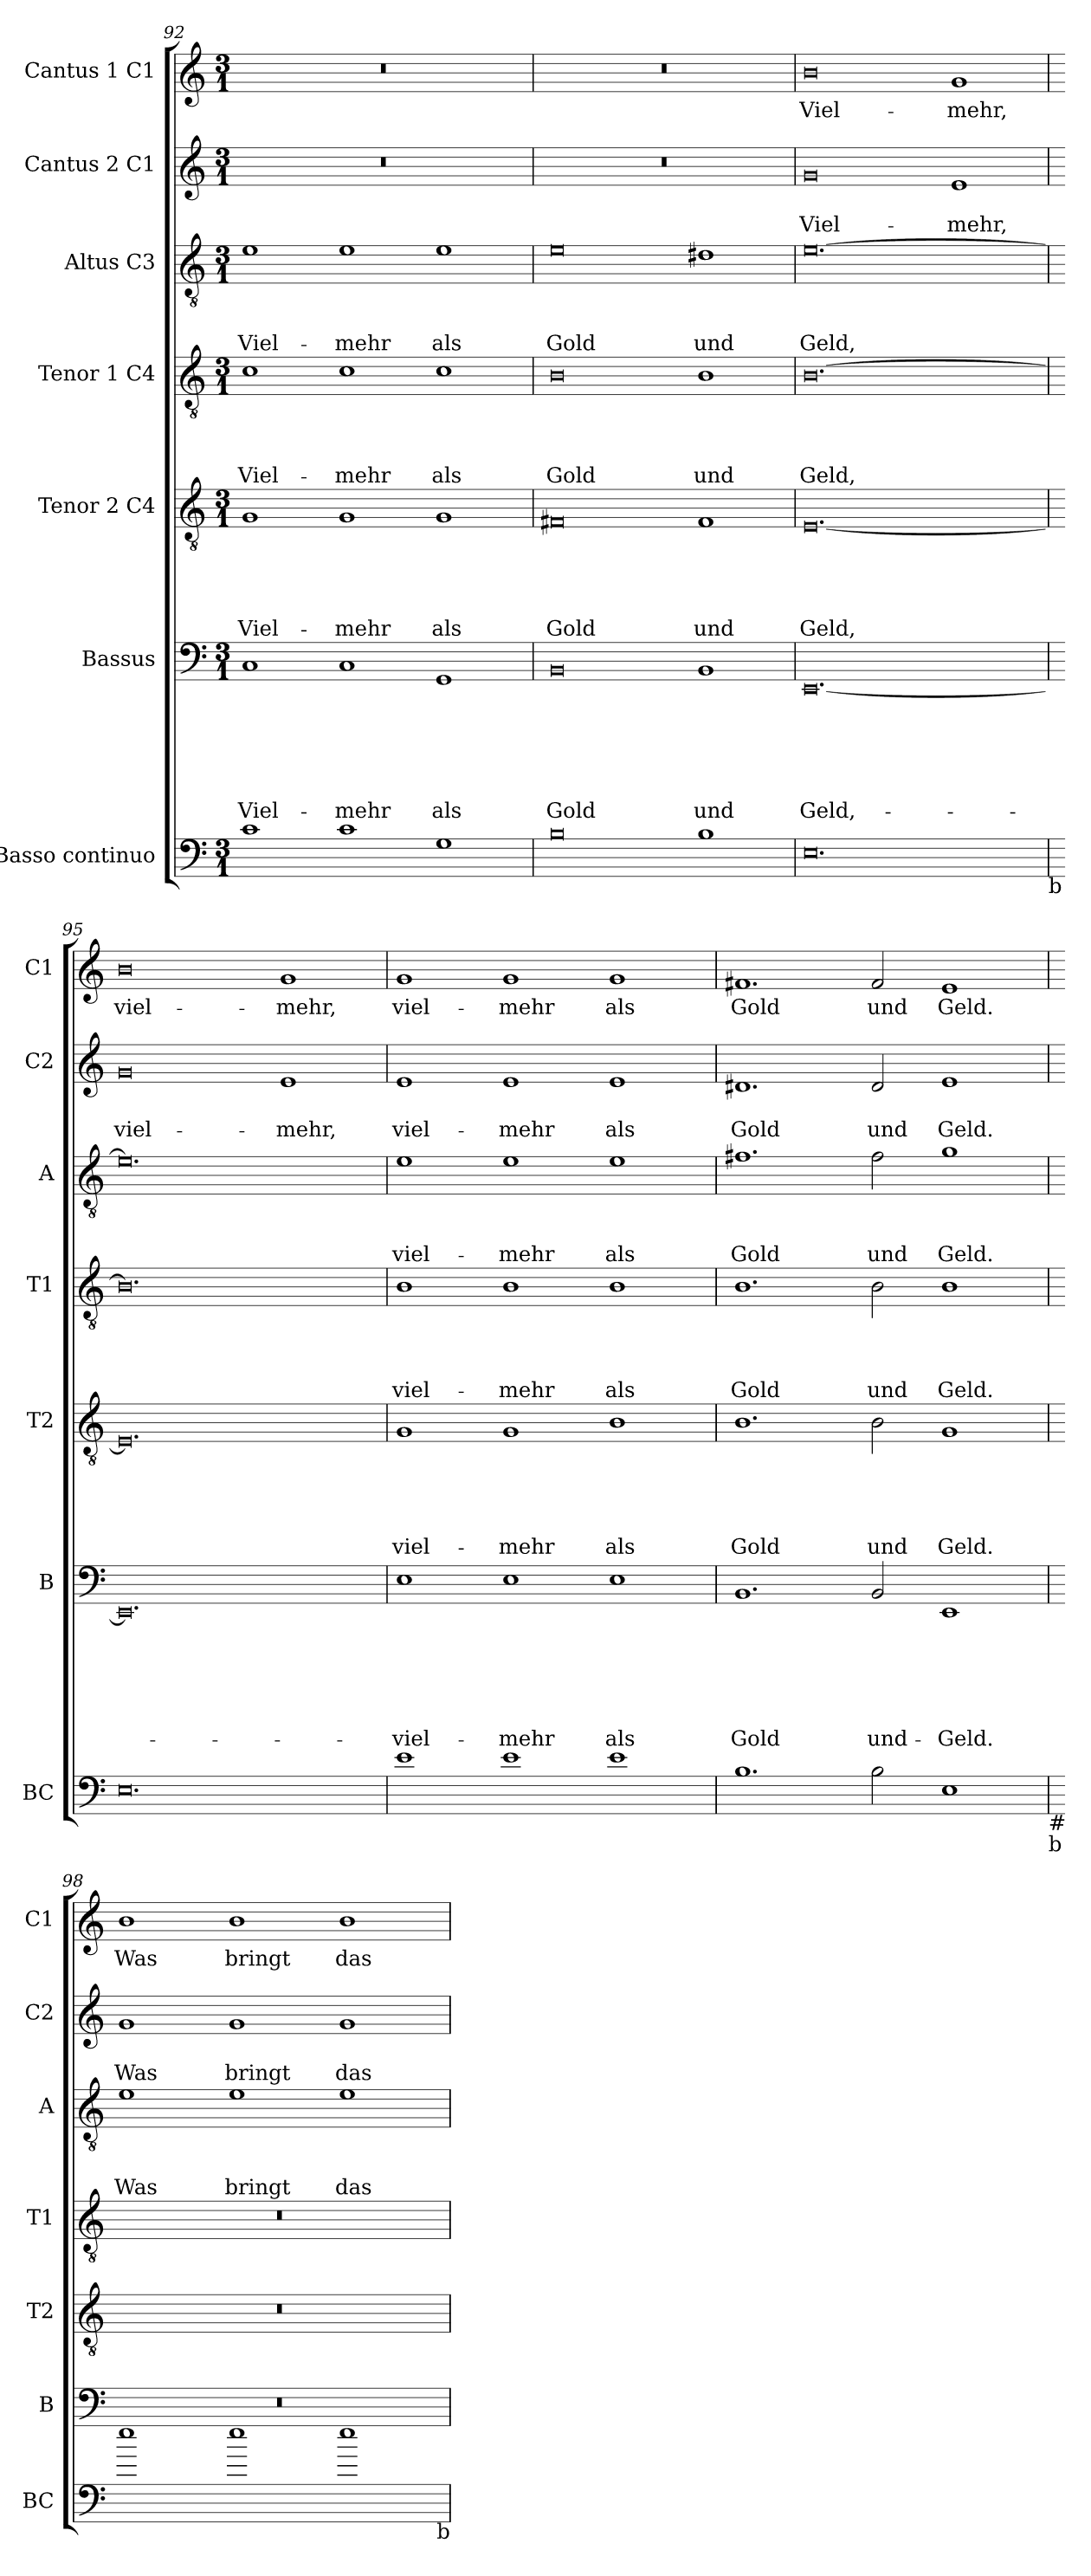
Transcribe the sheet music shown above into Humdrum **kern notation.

**kern	**kern	**text	**text	**text	**text	**text	**text	**kern	**text	**text	**text	**text	**text	**kern	**text	**text	**text	**text	**kern	**text	**text	**text	**kern	**text	**text	**kern	**text
*part7	*part6	*part6	*part6	*part6	*part6	*part6	*part6	*part5	*part5	*part5	*part5	*part5	*part5	*part4	*part4	*part4	*part4	*part4	*part3	*part3	*part3	*part3	*part2	*part2	*part2	*part1	*part1
*staff7	*staff6	*staff6	*staff6	*staff6	*staff6	*staff6	*staff6	*staff5	*staff5	*staff5	*staff5	*staff5	*staff5	*staff4	*staff4	*staff4	*staff4	*staff4	*staff3	*staff3	*staff3	*staff3	*staff2	*staff2	*staff2	*staff1	*staff1
*I"Basso continuo	*I"Bassus	*	*	*	*	*	*	*I"Tenor 2 C4	*	*	*	*	*	*I"Tenor 1 C4	*	*	*	*	*I"Altus C3	*	*	*	*I"Cantus 2 C1	*	*	*I"Cantus 1 C1	*
*I'BC	*I'B	*	*	*	*	*	*	*I'T2	*	*	*	*	*	*I'T1	*	*	*	*	*I'A	*	*	*	*I'C2	*	*	*I'C1	*
*clefF4	*clefF4	*	*	*	*	*	*	*clefGv2	*	*	*	*	*	*clefGv2	*	*	*	*	*clefGv2	*	*	*	*clefG2	*	*	*clefG2	*
*ITrd7c12	*	*	*	*	*	*	*	*	*	*	*	*	*	*	*	*	*	*	*	*	*	*	*	*	*	*	*
*k[]	*k[]	*	*	*	*	*	*	*k[]	*	*	*	*	*	*k[]	*	*	*	*	*k[]	*	*	*	*k[]	*	*	*k[]	*
*C:	*C:	*	*	*	*	*	*	*C:	*	*	*	*	*	*C:	*	*	*	*	*C:	*	*	*	*C:	*	*	*C:	*
*M3/1	*M3/1	*	*	*	*	*	*	*M3/1	*	*	*	*	*	*M3/1	*	*	*	*	*M3/1	*	*	*	*M3/1	*	*	*M3/1	*
=92	=92	=92	=92	=92	=92	=92	=92	=92	=92	=92	=92	=92	=92	=92	=92	=92	=92	=92	=92	=92	=92	=92	=92	=92	=92	=92	=92
!	!	!	!	!	!	!	!LO:LY:b	!	!	!	!	!	!LO:LY:b	!	!	!	!	!LO:LY:b	!	!	!	!LO:LY:b	!LO:N:vis=1	!	!	!LO:N:vis=1	!
1C	1C	.	.	.	.	.	Viel-	1G	.	.	.	.	Viel-	1c	.	.	.	Viel-	1e	.	.	Viel-	0.r	.	.	0.r	.
!	!	!	!	!	!	!	!LO:LY:b	!	!	!	!	!	!LO:LY:b	!	!	!	!	!LO:LY:b	!	!	!	!LO:LY:b	!	!	!	!	!
1C	1C	.	.	.	.	.	-mehr	1G	.	.	.	.	-mehr	1c	.	.	.	-mehr	1e	.	.	-mehr	.	.	.	.	.
!	!	!	!	!	!	!	!LO:LY:b	!	!	!	!	!	!LO:LY:b	!	!	!	!	!LO:LY:b	!	!	!	!LO:LY:b	!	!	!	!	!
1GG	1GG	.	.	.	.	.	als	1G	.	.	.	.	als	1c	.	.	.	als	1e	.	.	als	.	.	.	.	.
=93	=93	=93	=93	=93	=93	=93	=93	=93	=93	=93	=93	=93	=93	=93	=93	=93	=93	=93	=93	=93	=93	=93	=93	=93	=93	=93	=93
!	!	!	!	!	!	!	!LO:LY:b	!	!	!	!	!	!LO:LY:b	!	!	!	!	!LO:LY:b	!	!	!	!LO:LY:b	!LO:N:vis=1	!	!	!LO:N:vis=1	!
0BB>	0BB	.	.	.	.	.	Gold	0F#X	.	.	.	.	Gold	0B	.	.	.	Gold	0e	.	.	Gold	0.r	.	.	0.r	.
!	!	!	!	!	!	!	!LO:LY:b	!	!	!	!	!	!LO:LY:b	!	!	!	!	!LO:LY:b	!	!	!	!LO:LY:b	!	!	!	!	!
1BB	1BB	.	.	.	.	.	und	1F#	.	.	.	.	und	1B	.	.	.	und	1d#X	.	.	und	.	.	.	.	.
!!LO:PB:g=z
=94	=94	=94	=94	=94	=94	=94	=94	=94	=94	=94	=94	=94	=94	=94	=94	=94	=94	=94	=94	=94	=94	=94	=94	=94	=94	=94	=94
!	!	!	!	!	!	!	!LO:LY:b	!	!	!	!	!	!LO:LY:b	!	!	!	!	!LO:LY:b	!	!	!	!LO:LY:b	!	!	!LO:LY:b	!	!LO:LY:b
0.EE	[<0.EE	.	.	.	.	.	Geld,-	[<0.E	.	.	.	.	Geld,	[>0.B	.	.	.	Geld,	[>0.e	.	.	Geld,	0g	.	Viel-	0b	Viel-
!	!	!	!	!	!	!	!	!	!	!	!	!	!	!	!	!	!	!	!	!	!	!	!	!	!LO:LY:b	!	!LO:LY:b
.	.	.	.	.	.	.	.	.	.	.	.	.	.	.	.	.	.	.	.	.	.	.	1e	.	-mehr,	1g	-mehr,
!LO:TX:b:t=b	!	!	!	!	!	!	!	!	!	!	!	!	!	!	!	!	!	!	!	!	!	!	!	!	!	!	!
=95	=95	=95	=95	=95	=95	=95	=95	=95	=95	=95	=95	=95	=95	=95	=95	=95	=95	=95	=95	=95	=95	=95	=95	=95	=95	=95	=95
!	!	!	!	!	!	!	!	!	!	!	!	!	!	!	!	!	!	!	!	!	!	!	!	!	!LO:LY:b	!	!LO:LY:b
0.EE	0.EE]	.	.	.	.	.	.	0.E]	.	.	.	.	.	0.B]	.	.	.	.	0.e]	.	.	.	0g	.	viel-	0b	viel-
!	!	!	!	!	!	!	!	!	!	!	!	!	!	!	!	!	!	!	!	!	!	!	!	!	!LO:LY:b	!	!LO:LY:b
.	.	.	.	.	.	.	.	.	.	.	.	.	.	.	.	.	.	.	.	.	.	.	1e	.	-mehr,	1g	-mehr,
=96	=96	=96	=96	=96	=96	=96	=96	=96	=96	=96	=96	=96	=96	=96	=96	=96	=96	=96	=96	=96	=96	=96	=96	=96	=96	=96	=96
!	!	!	!	!	!	!	!LO:LY:b	!	!	!	!	!	!LO:LY:b	!	!	!	!	!LO:LY:b	!	!	!	!LO:LY:b	!	!	!LO:LY:b	!	!LO:LY:b
1E	1E	.	.	.	.	.	-viel-	1G	.	.	.	.	viel-	1B	.	.	.	viel-	1e	.	.	viel-	1e	.	viel-	1g	viel-
!	!	!	!	!	!	!	!LO:LY:b	!	!	!	!	!	!LO:LY:b	!	!	!	!	!LO:LY:b	!	!	!	!LO:LY:b	!	!	!LO:LY:b	!	!LO:LY:b
1E	1E	.	.	.	.	.	-mehr	1G	.	.	.	.	-mehr	1B	.	.	.	-mehr	1e	.	.	-mehr	1e	.	-mehr	1g	-mehr
!	!	!	!	!	!	!	!LO:LY:b	!	!	!	!	!	!LO:LY:b	!	!	!	!	!LO:LY:b	!	!	!	!LO:LY:b	!	!	!LO:LY:b	!	!LO:LY:b
1E	1E	.	.	.	.	.	als	1B	.	.	.	.	als	1B	.	.	.	als	1e	.	.	als	1e	.	als	1g	als
=97	=97	=97	=97	=97	=97	=97	=97	=97	=97	=97	=97	=97	=97	=97	=97	=97	=97	=97	=97	=97	=97	=97	=97	=97	=97	=97	=97
!	!	!	!	!	!	!	!LO:LY:b	!	!	!	!	!	!LO:LY:b	!	!	!	!	!LO:LY:b	!	!	!	!LO:LY:b	!	!	!LO:LY:b	!	!LO:LY:b
1.BB	1.BB	.	.	.	.	.	Gold	1.B	.	.	.	.	Gold	1.B	.	.	.	Gold	1.f#X	.	.	Gold	1.d#X	.	Gold	1.f#X	Gold
!	!	!	!	!	!	!	!LO:LY:b	!	!	!	!	!	!LO:LY:b	!	!	!	!	!LO:LY:b	!	!	!	!LO:LY:b	!	!	!LO:LY:b	!	!LO:LY:b
2BB\	2BB/	.	.	.	.	.	und-	2B\	.	.	.	.	und	2B\	.	.	.	und	2f#\	.	.	und	2d#/	.	und	2f#/	und
!	!	!	!	!	!	!	!LO:LY:b	!	!	!	!	!	!LO:LY:b	!	!	!	!	!LO:LY:b	!	!	!	!LO:LY:b	!	!	!LO:LY:b	!	!LO:LY:b
1EE	1EE	.	.	.	.	.	-Geld.	1G	.	.	.	.	Geld.	1B	.	.	.	Geld.	1g	.	.	Geld.	1e	.	Geld.	1e	Geld.
!LO:TX:b:t=#	!	!	!	!	!	!	!	!	!	!	!	!	!	!	!	!	!	!	!	!	!	!	!	!	!	!	!
!LO:TX:b:t=b	!	!	!	!	!	!	!	!	!	!	!	!	!	!	!	!	!	!	!	!	!	!	!	!	!	!	!
=98	=98	=98	=98	=98	=98	=98	=98	=98	=98	=98	=98	=98	=98	=98	=98	=98	=98	=98	=98	=98	=98	=98	=98	=98	=98	=98	=98
!	!LO:N:vis=1	!	!	!	!	!	!	!LO:N:vis=1	!	!	!	!	!	!LO:N:vis=1	!	!	!	!	!	!	!	!LO:LY:b	!	!	!LO:LY:b	!	!LO:LY:b
1e	0.r	.	.	.	.	.	.	0.r	.	.	.	.	.	0.r	.	.	.	.	1e	.	.	Was	1g	.	Was	1b	Was
!	!	!	!	!	!	!	!	!	!	!	!	!	!	!	!	!	!	!	!	!	!	!LO:LY:b	!	!	!LO:LY:b	!	!LO:LY:b
1e	.	.	.	.	.	.	.	.	.	.	.	.	.	.	.	.	.	.	1e	.	.	bringt	1g	.	bringt	1b	bringt
!	!	!	!	!	!	!	!	!	!	!	!	!	!	!	!	!	!	!	!	!	!	!LO:LY:b	!	!	!LO:LY:b	!	!LO:LY:b
1e	.	.	.	.	.	.	.	.	.	.	.	.	.	.	.	.	.	.	1e	.	.	das	1g	.	das	1b	das
!LO:TX:b:t=b	!	!	!	!	!	!	!	!	!	!	!	!	!	!	!	!	!	!	!	!	!	!	!	!	!	!	!
=	=	=	=	=	=	=	=	=	=	=	=	=	=	=	=	=	=	=	=	=	=	=	=	=	=	=	=
*-	*-	*-	*-	*-	*-	*-	*-	*-	*-	*-	*-	*-	*-	*-	*-	*-	*-	*-	*-	*-	*-	*-	*-	*-	*-	*-	*-
